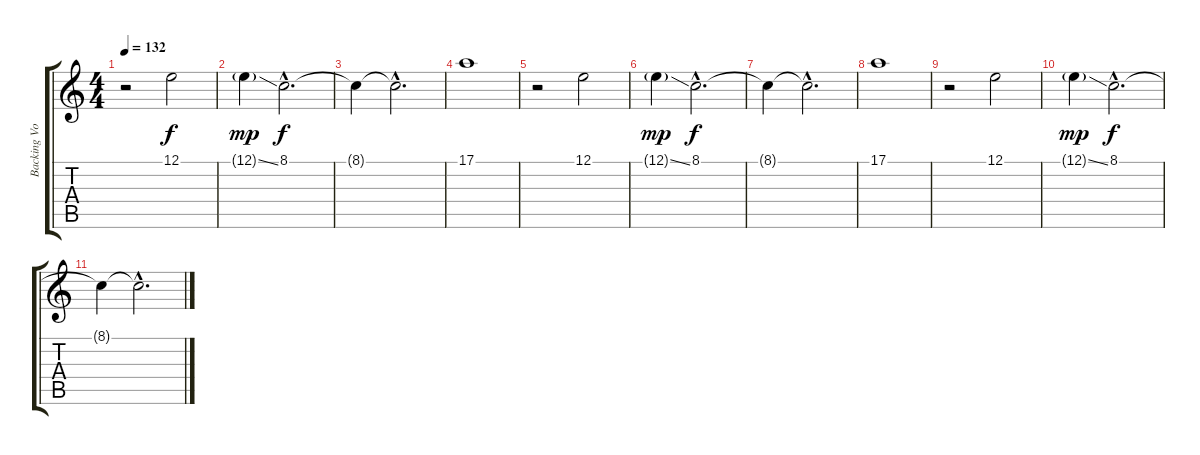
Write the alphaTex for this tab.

\track ("Backing Vocals" "Backing Vo") {instrument ocarina}
\staff {score tabs}
\tuning (E4 B3 G3 D3 A2 E2) {hide}
\ts (4 4)
\tempo 132
\clef g2
\ks c
r.2{dy f} 12.1.2 |
12.1{ss g}.4{dy mp} 8.1{hac}.2{d dy f} |
8.1{t}.4 8.1{hac t}.2{d} |
17.1.1 |
r.2 12.1.2 |
12.1{ss g}.4{dy mp volume 7} 8.1{hac}.2{d dy f} |
8.1{t}.4 8.1{hac t}.2{d} |
17.1.1{volume 5} |
r.2 12.1.2 |
12.1{ss g}.4{dy mp} 8.1{hac}.2{d dy f} |
8.1{t}.4 8.1{hac t}.2{d}
